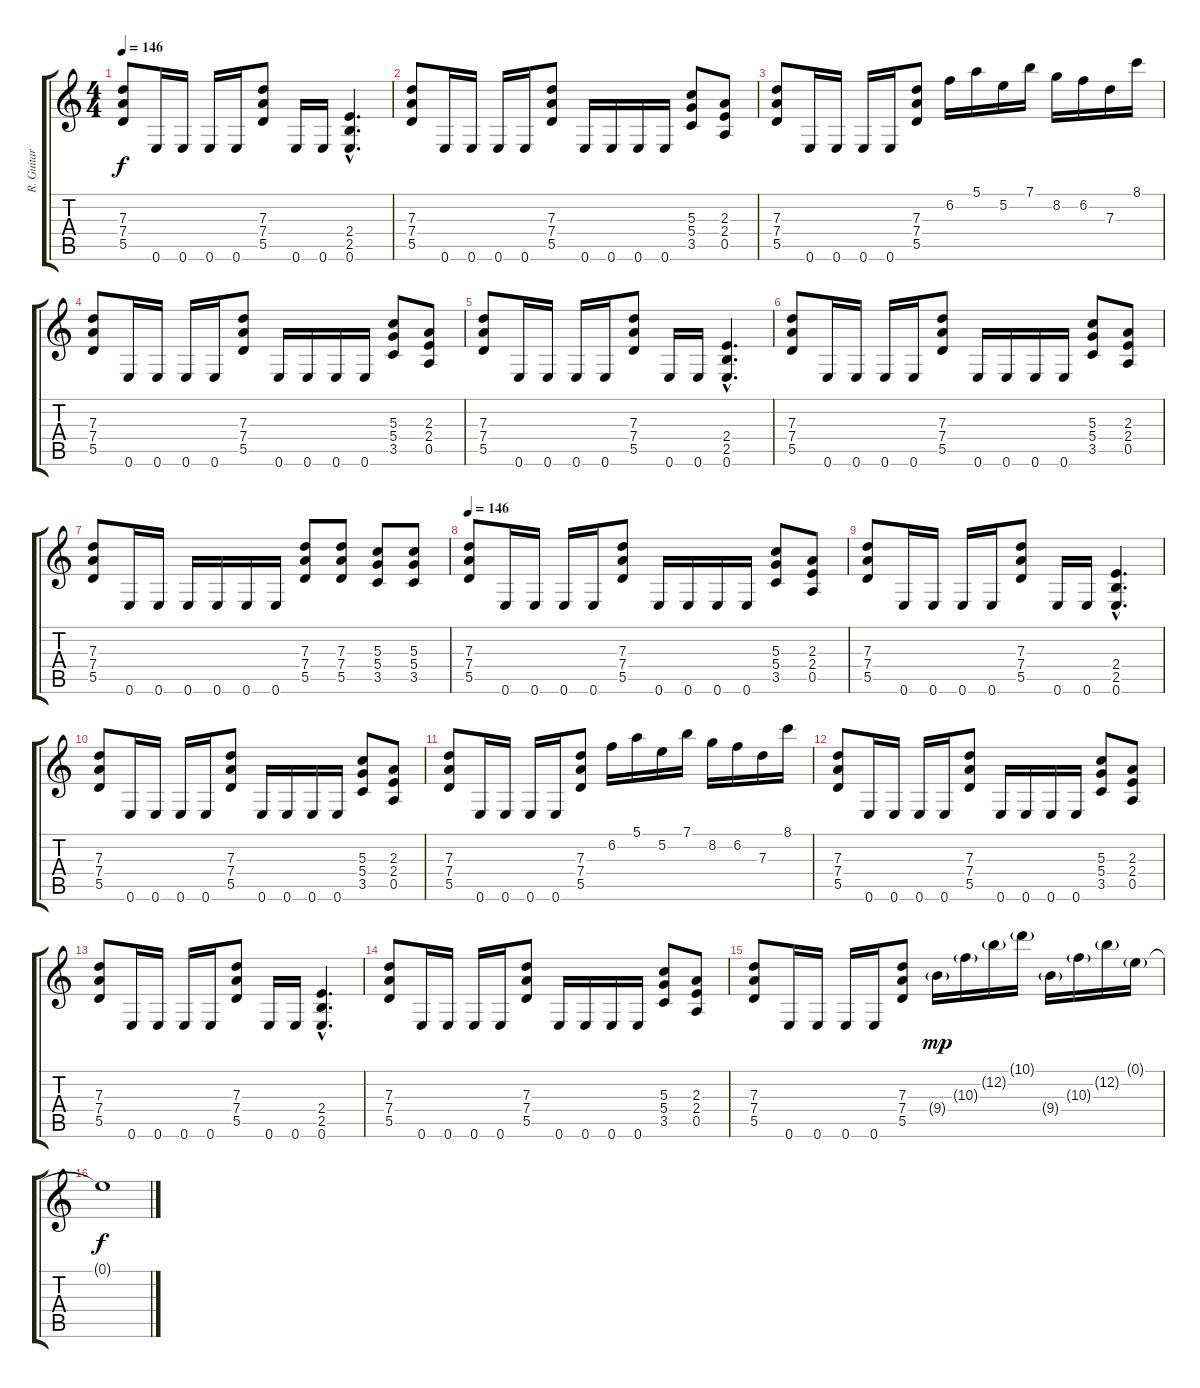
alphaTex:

\track ("R. Guitar" "R. Guitar") {instrument electricguitarjazz}
\staff {score tabs}
\tuning (E4 B3 G3 D3 A2 E2) {hide}
\ts (4 4)
\tempo 146
\clef g2
\ks c
(7.3 7.4 5.5).8{dy f} 0.6.16 0.6.16 0.6.16 0.6.16 (7.3 7.4 5.5).8 0.6.16 0.6.16 (2.4{hac} 2.5{hac} 0.6{hac}).4{d} |
(7.3 7.4 5.5).8 0.6.16 0.6.16 0.6.16 0.6.16 (7.3 7.4 5.5).8 0.6.16 0.6.16 0.6.16 0.6.16 (5.3 5.4 3.5).8 (2.3 2.4 0.5).8 |
(7.3 7.4 5.5).8 0.6.16 0.6.16 0.6.16 0.6.16 (7.3 7.4 5.5).8 6.2.16 5.1.16 5.2.16 7.1.16 8.2.16 6.2.16 7.3.16 8.1.16 |
(7.3 7.4 5.5).8 0.6.16 0.6.16 0.6.16 0.6.16 (7.3 7.4 5.5).8 0.6.16 0.6.16 0.6.16 0.6.16 (5.3 5.4 3.5).8 (2.3 2.4 0.5).8 |
(7.3 7.4 5.5).8 0.6.16 0.6.16 0.6.16 0.6.16 (7.3 7.4 5.5).8 0.6.16 0.6.16 (2.4{hac} 2.5{hac} 0.6{hac}).4{d} |
(7.3 7.4 5.5).8 0.6.16 0.6.16 0.6.16 0.6.16 (7.3 7.4 5.5).8 0.6.16 0.6.16 0.6.16 0.6.16 (5.3 5.4 3.5).8 (2.3 2.4 0.5).8 |
(7.3 7.4 5.5).8 0.6.16 0.6.16 0.6.16 0.6.16 0.6.16 0.6.16 (7.3 7.4 5.5).8 (7.3 7.4 5.5).8 (5.3 5.4 3.5).8 (5.3 5.4 3.5).8 |
\tempo 146
(7.3 7.4 5.5).8{instrument distortionguitar} 0.6.16 0.6.16 0.6.16 0.6.16 (7.3 7.4 5.5).8 0.6.16 0.6.16 0.6.16 0.6.16 (5.3 5.4 3.5).8 (2.3 2.4 0.5).8 |
(7.3 7.4 5.5).8 0.6.16 0.6.16 0.6.16 0.6.16 (7.3 7.4 5.5).8 0.6.16 0.6.16 (2.4{hac} 2.5{hac} 0.6{hac}).4{d} |
(7.3 7.4 5.5).8 0.6.16 0.6.16 0.6.16 0.6.16 (7.3 7.4 5.5).8 0.6.16 0.6.16 0.6.16 0.6.16 (5.3 5.4 3.5).8 (2.3 2.4 0.5).8 |
(7.3 7.4 5.5).8 0.6.16 0.6.16 0.6.16 0.6.16 (7.3 7.4 5.5).8 6.2.16 5.1.16 5.2.16 7.1.16 8.2.16 6.2.16 7.3.16 8.1.16 |
(7.3 7.4 5.5).8 0.6.16 0.6.16 0.6.16 0.6.16 (7.3 7.4 5.5).8 0.6.16 0.6.16 0.6.16 0.6.16 (5.3 5.4 3.5).8 (2.3 2.4 0.5).8 |
(7.3 7.4 5.5).8 0.6.16 0.6.16 0.6.16 0.6.16 (7.3 7.4 5.5).8 0.6.16 0.6.16 (2.4{hac} 2.5{hac} 0.6{hac}).4{d} |
(7.3 7.4 5.5).8 0.6.16 0.6.16 0.6.16 0.6.16 (7.3 7.4 5.5).8 0.6.16 0.6.16 0.6.16 0.6.16 (5.3 5.4 3.5).8 (2.3 2.4 0.5).8 |
(7.3 7.4 5.5).8 0.6.16 0.6.16 0.6.16 0.6.16 (7.3 7.4 5.5).8 9.4{g}.16{dy mp} 10.3{g}.16 12.2{g}.16 10.1{g}.16 9.4{g}.16 10.3{g}.16 12.2{g}.16 0.1{g}.16 |
0.1{t}.1{dy f}
